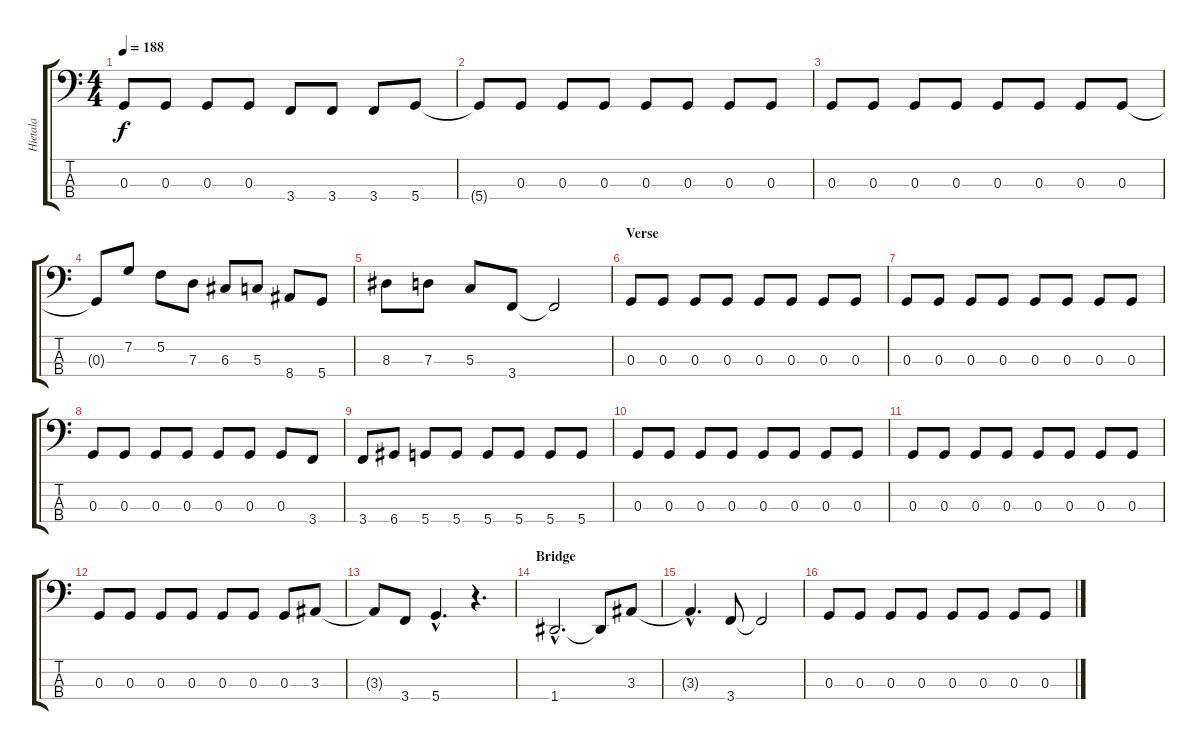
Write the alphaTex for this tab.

\track ("Hietala" "Hietala") {instrument electricbassfinger}
\staff {score tabs}
\tuning (F2 C2 G1 D1) {hide}
\ts (4 4)
\tempo 188
\clef f4
\ks c
0.3.8{dy f} 0.3.8 0.3.8 0.3.8 3.4.8 3.4.8 3.4.8 5.4.8 |
5.4{t}.8 0.3.8 0.3.8 0.3.8 0.3.8 0.3.8 0.3.8 0.3.8 |
0.3.8 0.3.8 0.3.8 0.3.8 0.3.8 0.3.8 0.3.8 0.3.8 |
0.3{t}.8 7.2.8 5.2.8 7.3.8 6.3.8 5.3.8 8.4.8 5.4.8 |
8.3.8 7.3.8 5.3.8 3.4.8 3.4{t}.2 |
\section ("" "Verse")
0.3.8 0.3.8 0.3.8 0.3.8 0.3.8 0.3.8 0.3.8 0.3.8 |
0.3.8 0.3.8 0.3.8 0.3.8 0.3.8 0.3.8 0.3.8 0.3.8 |
0.3.8 0.3.8 0.3.8 0.3.8 0.3.8 0.3.8 0.3.8 3.4.8 |
3.4.8 6.4.8 5.4.8 5.4.8 5.4.8 5.4.8 5.4.8 5.4.8 |
0.3.8 0.3.8 0.3.8 0.3.8 0.3.8 0.3.8 0.3.8 0.3.8 |
0.3.8 0.3.8 0.3.8 0.3.8 0.3.8 0.3.8 0.3.8 0.3.8 |
0.3.8 0.3.8 0.3.8 0.3.8 0.3.8 0.3.8 0.3.8 3.3.8 |
3.3{t}.8 3.4.8 5.4{hac}.4{d} r.4{d} |
\section ("" "Bridge")
1.4{hac}.2{d} 1.4{t}.8 3.3.8 |
3.3{hac t}.4{d} 3.4.8 3.4{t}.2 |
0.3.8 0.3.8 0.3.8 0.3.8 0.3.8 0.3.8 0.3.8 0.3.8
